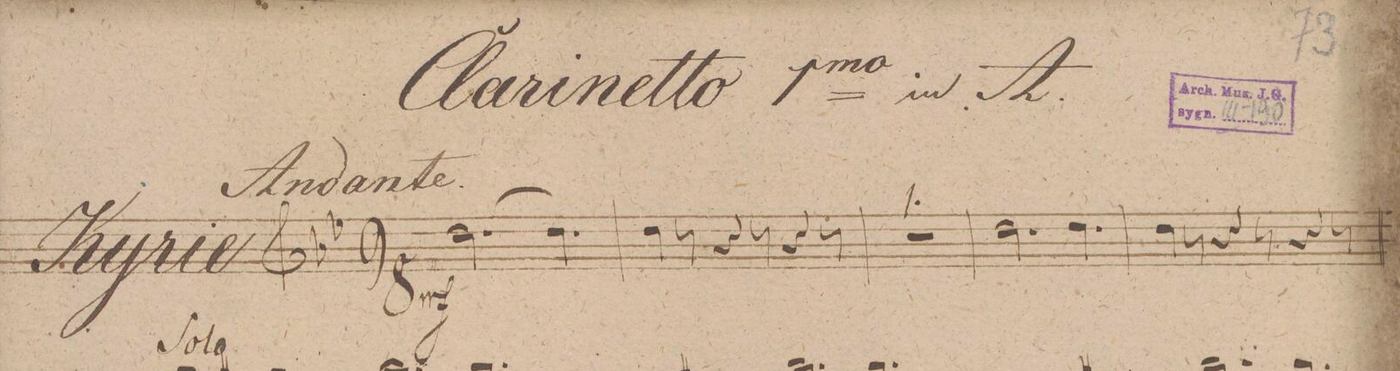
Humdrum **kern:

**kern	**dynam
*I"Clarinetto 1mo in A.	*
*clefG2	*
*k[f#]	*
*M9/8	*
[2.b\	mf
4.b\]	.
=2	=2
4b\	.
8r	.
4r	.
8r	.
4r	.
8r	.
=3	=3
8%9r	.
=4	=4
2.b\	.
4.b\	.
=5	=5
4b\	.
8r	.
4r	.
8r	.
4r	.
8r	.
=6	=6
*-	*-
